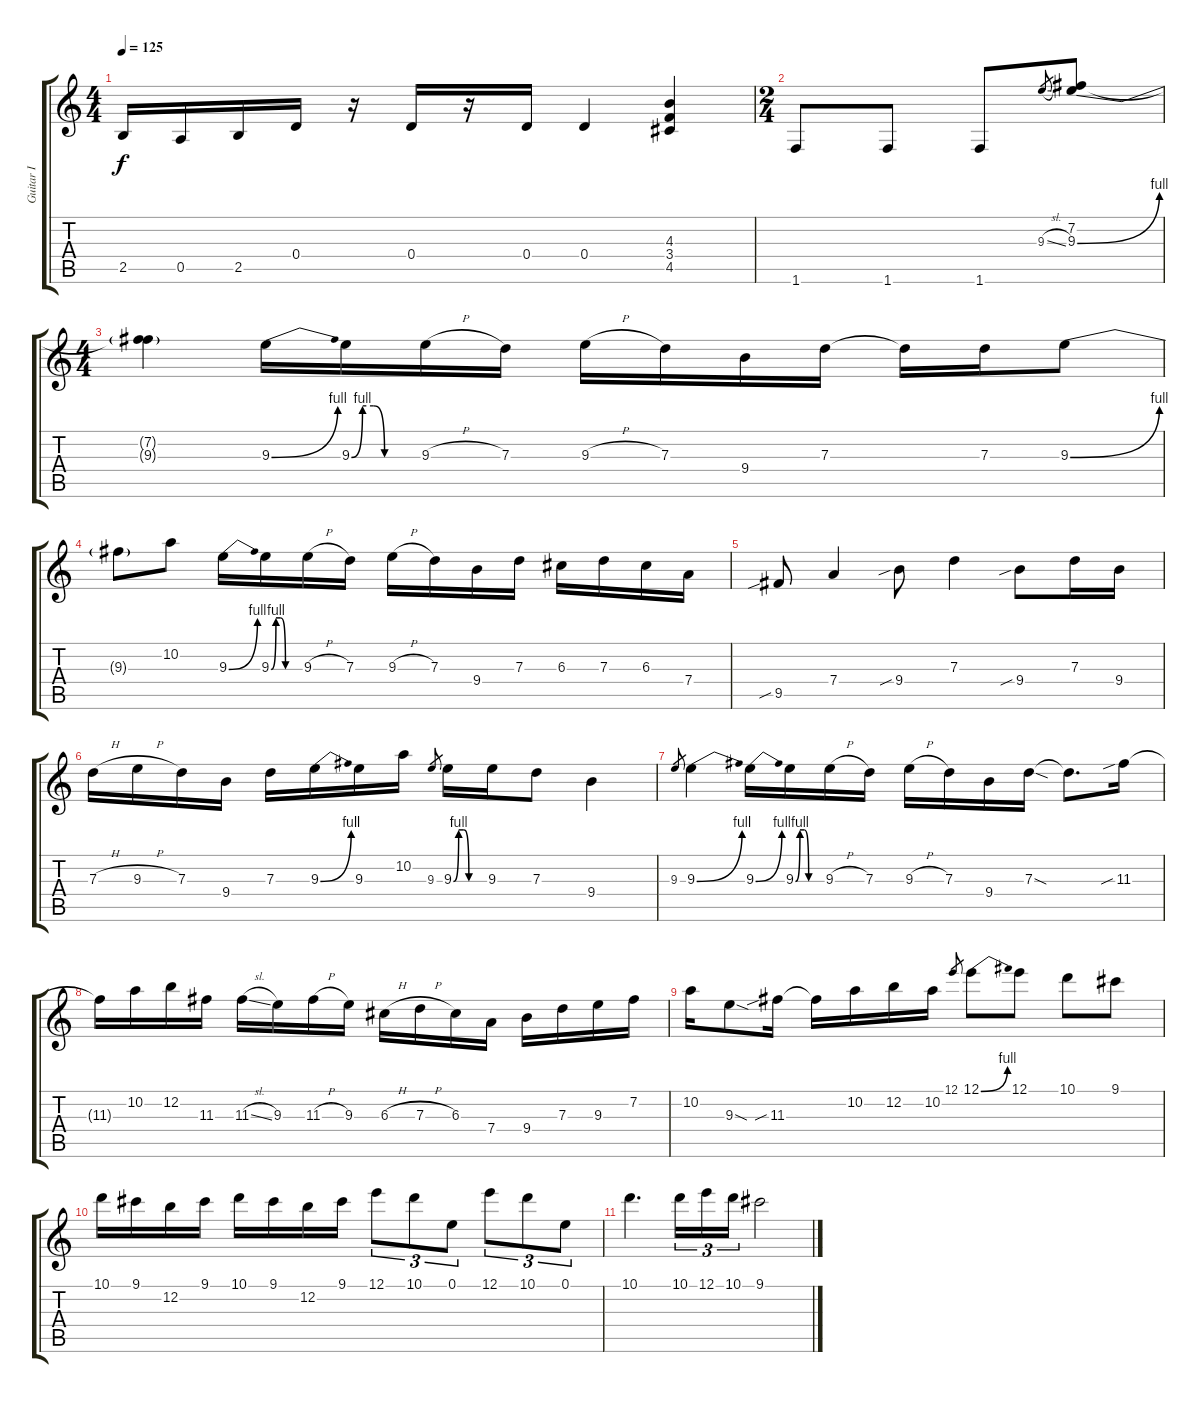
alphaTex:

\track ("Guitar I" "Guitar I") {instrument distortionguitar}
\staff {score tabs}
\tuning (E4 B3 G3 D3 A2 E2) {hide}
\ts (4 4)
\tempo 125
\clef g2
\ks c
2.5.16{dy f} 0.5.16 2.5.16 0.4.16 r.16 0.4.16 r.16 0.4.16 0.4.4 (4.3 3.4 4.5).4 |
\ts (2 4)
1.6.8 1.6.8 1.6.8 9.3{sl}.8{gr} (7.2 9.3{be (bend 0 0 60 4)}).8 |
\ts (4 4)
(7.2{t} 9.3{t}).4 9.3{be (bend 0 0 60 4)}.16 9.3{be (custom 0 0 10 4 20 4 30 0 60 0)}.16 9.3{h}.16 7.3.16 9.3{h}.16 7.3.16 9.4.16 7.3.16 7.3{t}.16 7.3.16 9.3{be (bend 0 0 60 4)}.8 |
9.3{t}.8 10.2.8 9.3{be (bend 0 0 60 4)}.16 9.3{be (custom 0 0 10 4 20 4 30 0 60 0)}.16 9.3{h}.16 7.3.16 9.3{h}.16 7.3.16 9.4.16 7.3.16 6.3.16 7.3.16 6.3.16 7.4.16 |
9.5{sib}.8 7.4.4 9.4{sib}.8 7.3.4 9.4{sib}.8 7.3.16 9.4.16 |
7.3{h}.16 9.3{h}.16 7.3.16 9.4.16 7.3.16 9.3{be (bend 0 0 60 4)}.16 9.3.16 10.2.16 9.3.8{gr} 9.3{be (custom 0 0 10 4 20 4 30 0 60 0)}.16 9.3.16 7.3.8 9.4.4 |
9.3.8{gr} 9.3{be (bend 0 0 60 4)}.4 9.3{be (bend 0 0 60 4)}.16 9.3{be (custom 0 0 10 4 20 4 30 0 60 0)}.16 9.3{h}.16 7.3.16 9.3{h}.16 7.3.16 9.4.16 7.3{sod}.16 7.3{t}.8{d} 11.3{sib}.16 |
11.3{t}.16 10.2.16 12.2.16 11.3.16 11.3{sl}.16 9.3.16 11.3{h}.16 9.3.16 6.3{h}.16 7.3{h}.16 6.3.16 7.4.16 9.4.16 7.3.16 9.3.16 7.2.16 |
10.2.16 9.3{sod}.8 11.3{sib}.16 11.3{t}.16 10.2.16 12.2.16 10.2.16 12.1.8{gr} 12.1{be (bend 0 0 60 4)}.8 12.1.8 10.1.8 9.1.8 |
10.1.16 9.1.16 12.2.16 9.1.16 10.1.16 9.1.16 12.2.16 9.1.16 12.1.8{tu (3 2)} 10.1.8{tu (3 2)} 0.1.8{tu (3 2)} 12.1.8{tu (3 2)} 10.1.8{tu (3 2)} 0.1.8{tu (3 2)} |
10.1.4{d} 10.1.16{tu (3 2)} 12.1.16{tu (3 2)} 10.1.16{tu (3 2)} 9.1.2
